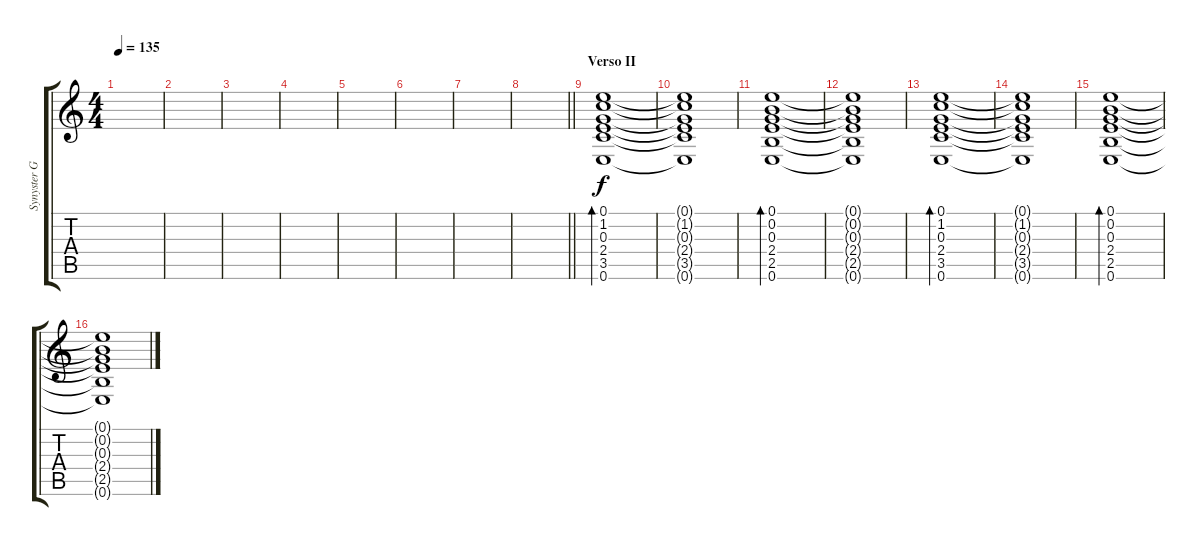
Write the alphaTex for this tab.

\track ("Synyster Gates (Extra)" "Synyster G") {instrument electricguitarclean}
\staff {score tabs}
\tuning (E4 B3 G3 D3 A2 E2) {hide}
\ts (4 4)
\tempo 135
\clef g2
\ks c
|
|
|
|
|
|
|
\barLineRight lightlight
|
\section ("" "Verso II")
(0.1 1.2 0.3 2.4 3.5 0.6).1{bd 240} |
(0.1{t} 1.2{t} 0.3{t} 2.4{t} 3.5{t} 0.6{t}).1 |
(0.1 0.2 0.3 2.4 2.5 0.6).1{bd 240} |
(0.1{t} 0.2{t} 0.3{t} 2.4{t} 2.5{t} 0.6{t}).1 |
(0.1 1.2 0.3 2.4 3.5 0.6).1{bd 240} |
(0.1{t} 1.2{t} 0.3{t} 2.4{t} 3.5{t} 0.6{t}).1 |
(0.1 0.2 0.3 2.4 2.5 0.6).1{bd 240} |
(0.1{t} 0.2{t} 0.3{t} 2.4{t} 2.5{t} 0.6{t}).1
